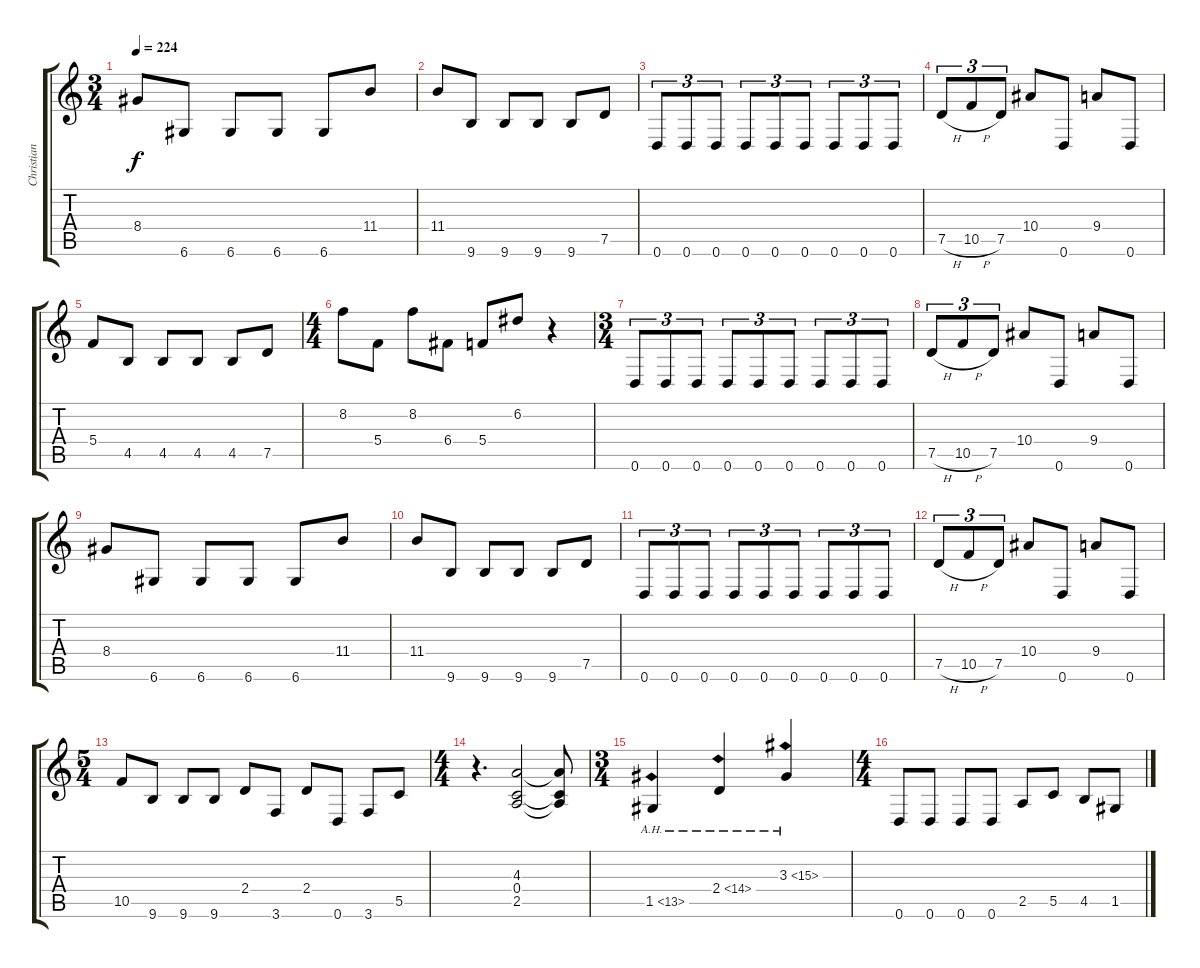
\track ("Christian Muenzner" "Christian ") {instrument distortionguitar}
\staff {score tabs}
\tuning (D4 A3 F3 C3 G2 D2) {hide}
\ts (3 4)
\tempo 224
\clef g2
\ks c
8.4.8{dy f} 6.6.8 6.6.8 6.6.8 6.6.8 11.4.8 |
11.4.8 9.6.8 9.6.8 9.6.8 9.6.8 7.5.8 |
0.6.8{tu (3 2)} 0.6.8{tu (3 2)} 0.6.8{tu (3 2)} 0.6.8{tu (3 2)} 0.6.8{tu (3 2)} 0.6.8{tu (3 2)} 0.6.8{tu (3 2)} 0.6.8{tu (3 2)} 0.6.8{tu (3 2)} |
7.5{h}.8{tu (3 2)} 10.5{h}.8{tu (3 2)} 7.5.8{tu (3 2)} 10.4.8 0.6.8 9.4.8 0.6.8 |
5.4.8 4.5.8 4.5.8 4.5.8 4.5.8 7.5.8 |
\ts (4 4)
8.2.8 5.4.8 8.2.8 6.4.8 5.4.8 6.2.8 r.4 |
\ts (3 4)
0.6.8{tu (3 2)} 0.6.8{tu (3 2)} 0.6.8{tu (3 2)} 0.6.8{tu (3 2)} 0.6.8{tu (3 2)} 0.6.8{tu (3 2)} 0.6.8{tu (3 2)} 0.6.8{tu (3 2)} 0.6.8{tu (3 2)} |
7.5{h}.8{tu (3 2)} 10.5{h}.8{tu (3 2)} 7.5.8{tu (3 2)} 10.4.8 0.6.8 9.4.8 0.6.8 |
8.4.8 6.6.8 6.6.8 6.6.8 6.6.8 11.4.8 |
11.4.8 9.6.8 9.6.8 9.6.8 9.6.8 7.5.8 |
0.6.8{tu (3 2)} 0.6.8{tu (3 2)} 0.6.8{tu (3 2)} 0.6.8{tu (3 2)} 0.6.8{tu (3 2)} 0.6.8{tu (3 2)} 0.6.8{tu (3 2)} 0.6.8{tu (3 2)} 0.6.8{tu (3 2)} |
7.5{h}.8{tu (3 2)} 10.5{h}.8{tu (3 2)} 7.5.8{tu (3 2)} 10.4.8 0.6.8 9.4.8 0.6.8 |
\ts (5 4)
10.5.8 9.6.8 9.6.8 9.6.8 2.4.8 3.6.8 2.4.8 0.6.8 3.6.8 5.5.8 |
\ts (4 4)
r.4{d} (4.3 0.4 2.5).2 (4.3{t} 0.4{t} 2.5{t}).8 |
\ts (3 4)
1.5{ah 12}.4 2.4{ah 12}.4 3.3{ah 12}.4 |
\ts (4 4)
0.6.8 0.6.8 0.6.8 0.6.8 2.5.8 5.5.8 4.5.8 1.5.8
